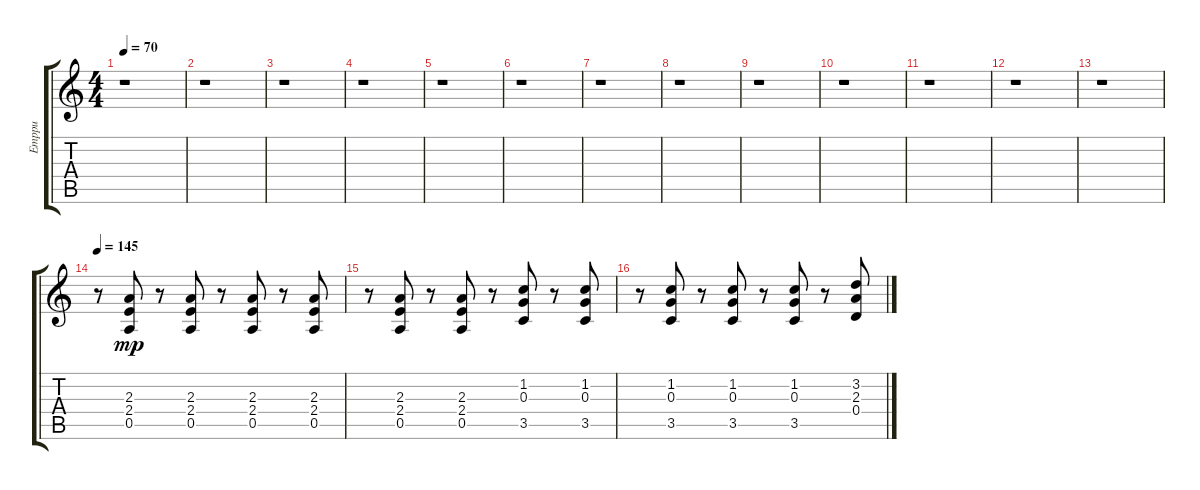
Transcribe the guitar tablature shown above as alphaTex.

\track ("Emppu" "Emppu") {instrument distortionguitar}
\staff {score tabs}
\tuning (E4 B3 G3 D3 A2 E2) {hide}
\ts (4 4)
\tempo 70
\clef g2
\ks c
r.1{dy f} |
r.1 |
r.1 |
r.1 |
r.1 |
r.1 |
r.1 |
r.1 |
r.1 |
r.1 |
r.1 |
r.1 |
r.1 |
\tempo 145
r.8 (2.3 2.4 0.5).8{dy mp volume 8} r.8 (2.3 2.4 0.5).8 r.8 (2.3 2.4 0.5).8 r.8 (2.3 2.4 0.5).8 |
r.8 (2.3 2.4 0.5).8 r.8 (2.3 2.4 0.5).8 r.8 (1.2 0.3 3.5).8 r.8 (1.2 0.3 3.5).8 |
r.8 (1.2 0.3 3.5).8 r.8 (1.2 0.3 3.5).8 r.8 (1.2 0.3 3.5).8 r.8 (3.2 2.3 0.4).8
